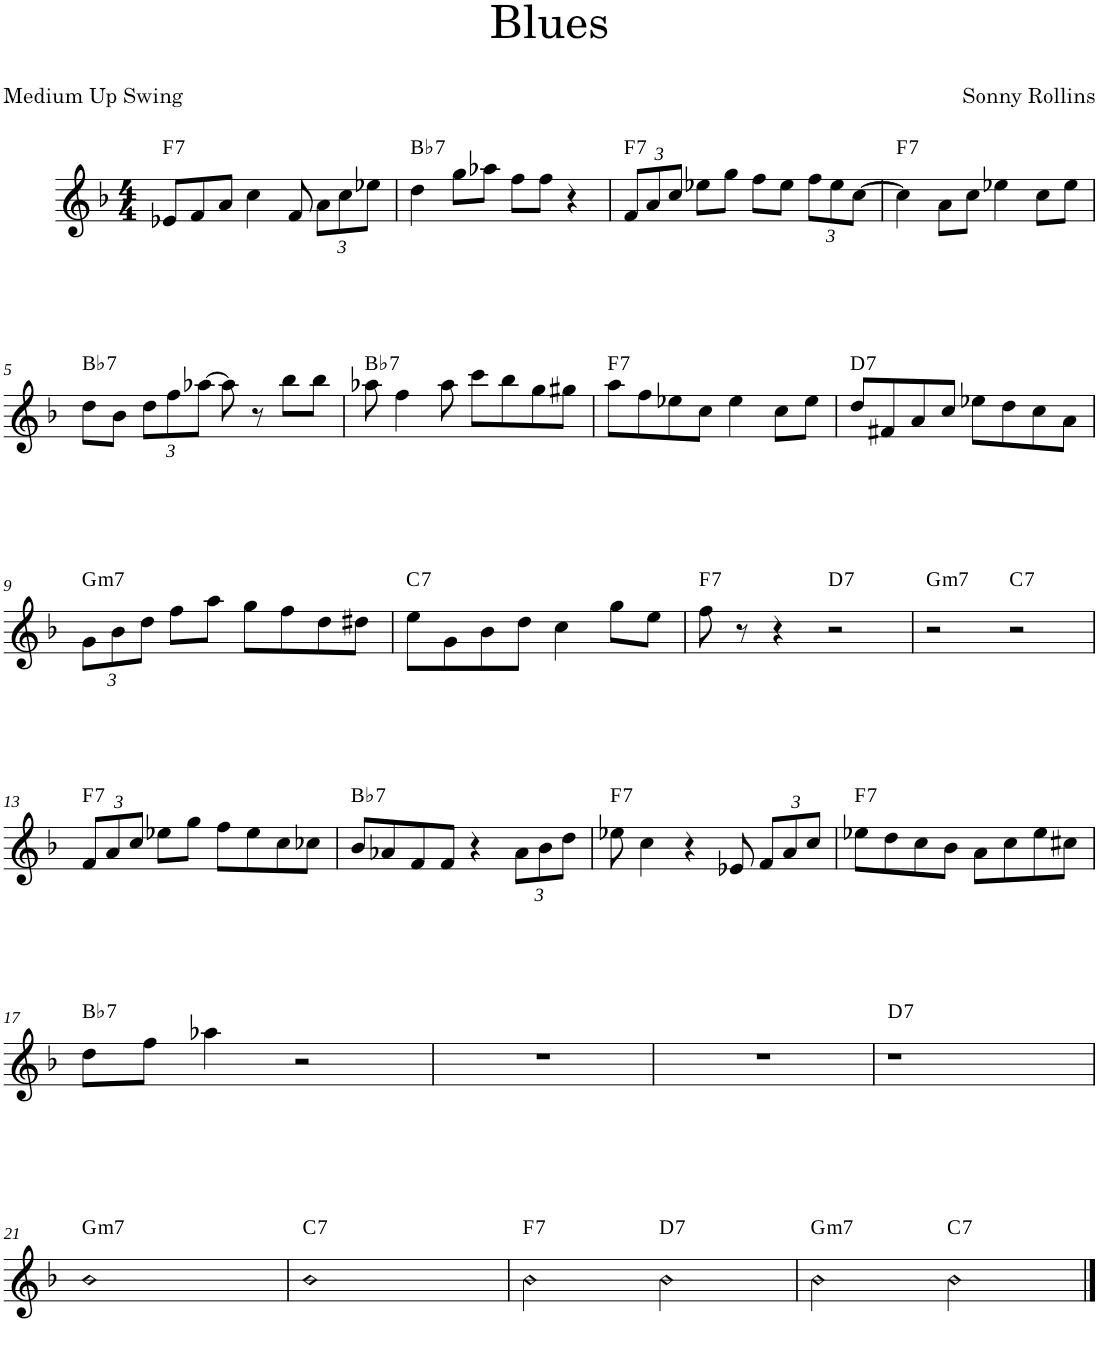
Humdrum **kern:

**kern	**harte
*part1	*part1
*staff1	*
*I"Lead sheet	*
*clefG2	*
*k[b-]	*
*F:	*
*M4/4	*
=1	=1
!	!LO:H:kt=7
8e-X/L	F:7
8f/	.
8a/J	.
4cc\	.
8f/	.
*Xbrackettup	*
12a\L	.
12cc\	.
12ee-X\J	.
=2	=2
!	!LO:H:kt=7
4dd\	Bb:7
8gg\L	.
8aa-X\J	.
8ff\L	.
8ff\J	.
4r	.
=3	=3
!	!LO:H:kt=7
12f/L	F:7
12a/	.
12cc/J	.
8ee-X\L	.
8gg\J	.
8ff\L	.
8ee-\J	.
12ff\L	.
12ee-\	.
[12cc\J	.
=4	=4
!	!LO:H:kt=7
4cc\]	F:7
8a\L	.
8cc\J	.
4ee-X\	.
8cc\L	.
8ee-\J	.
!!LO:LB:g=z
=5	=5
!	!LO:H:kt=7
8dd\L	Bb:7
8b-\J	.
12dd\L	.
12ff\	.
[12aa-X\J	.
8aa-\]	.
8r	.
8bb-\L	.
8bb-\J	.
=6	=6
!	!LO:H:kt=7
8aa-X\	Bb:7
4ff\	.
8aa-\	.
8ccc\L	.
8bb-\	.
8gg\	.
8gg#X\J	.
=7	=7
!	!LO:H:kt=7
8aa\L	F:7
8ff\	.
8ee-X\	.
8cc\J	.
4ee-\	.
8cc\L	.
8ee-\J	.
=8	=8
!	!LO:H:kt=7
8dd/L	D:7
8f#X/	.
8a/	.
8cc/J	.
8ee-X\L	.
8dd\	.
8cc\	.
8a\J	.
!!LO:LB:g=z
=9	=9
!	!LO:H:kt=m7
12g\L	G:min7
12b-\	.
12dd\J	.
8ff\L	.
8aa\J	.
8gg\L	.
8ff\	.
8dd\	.
8dd#X\J	.
=10	=10
!	!LO:H:kt=7
8ee\L	C:7
8g\	.
8b-\	.
8dd\J	.
4cc\	.
8gg\L	.
8ee\J	.
=11	=11
!	!LO:H:kt=7
8ff\	F:7
8r	.
4r	.
!	!LO:H:kt=7
2r	D:7
=12	=12
!	!LO:H:kt=m7
2r	G:min7
!	!LO:H:kt=7
2r	C:7
!!LO:LB:g=z
=13	=13
!	!LO:H:kt=7
12f/L	F:7
12a/	.
12cc/J	.
8ee-X\L	.
8gg\J	.
8ff\L	.
8ee-\	.
8cc\	.
8cc-X\J	.
=14	=14
!	!LO:H:kt=7
8b-/L	Bb:7
8a-X/	.
8f/	.
8f/J	.
4r	.
12a-\L	.
12b-\	.
12dd\J	.
=15	=15
!	!LO:H:kt=7
8ee-X\	F:7
4cc\	.
4r	.
8e-X/	.
12f/L	.
12a/	.
12cc/J	.
=16	=16
!	!LO:H:kt=7
8ee-X\L	F:7
8dd\	.
8cc\	.
8b-\J	.
8a\L	.
8cc\	.
8ee-\	.
8cc#X\J	.
!!LO:LB:g=z
=17	=17
!	!LO:H:kt=7
8dd\L	Bb:7
8ff\J	.
4aa-X\	.
2r	.
=18	=18
1r	.
=19	=19
1r	.
=20	=20
!	!LO:H:kt=7
1r	D:7
!!LO:LB:g=z
=21	=21
!LO:N:head=diamond	!LO:H:kt=m7
1b-	G:min7
=22	=22
!LO:N:head=diamond	!LO:H:kt=7
1b-	C:7
=23	=23
!LO:N:head=diamond	!LO:H:kt=7
2b-\	F:7
!LO:N:head=diamond	!LO:H:kt=7
2b-\	D:7
=24	=24
!LO:N:head=diamond	!LO:H:kt=m7
2b-\	G:min7
!LO:N:head=diamond	!LO:H:kt=7
2b-\	C:7
==	==
*-	*-
